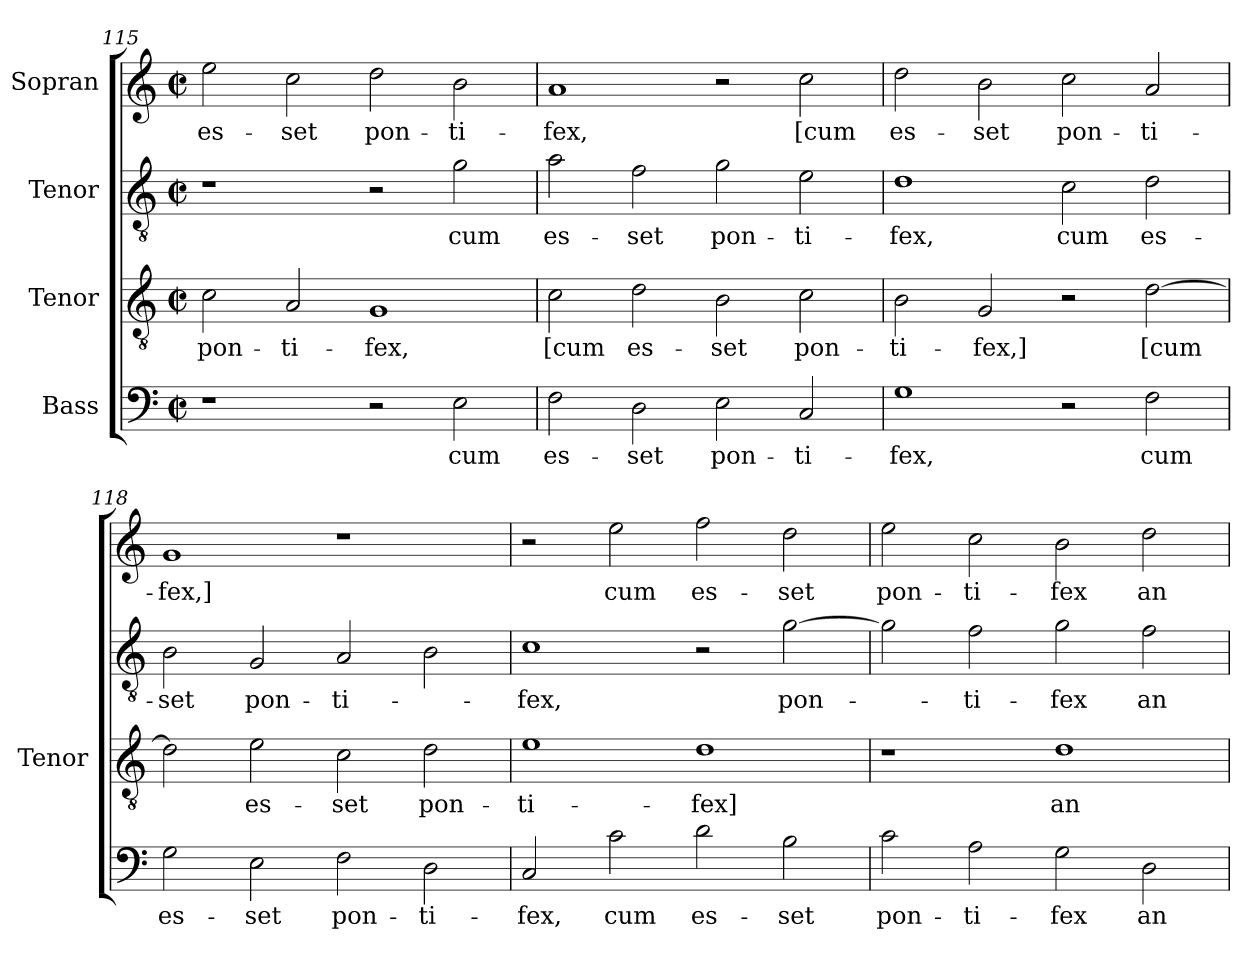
**kern	**text	**kern	**text	**kern	**text	**kern	**text
*part4	*part4	*part3	*part3	*part2	*part2	*part1	*part1
*staff4	*staff4	*staff3	*staff3	*staff2	*staff2	*staff1	*staff1
*I"Bass	*	*I"Tenor	*	*I"Tenor	*	*I"Sopran	*
*	*	*I'Tenor	*	*	*	*	*
*clefF4	*	*clefGv2	*	*clefGv2	*	*clefG2	*
*	*	*ITrd7c12	*	*ITrd7c12	*	*	*
*k[]	*	*k[]	*	*k[]	*	*k[]	*
*M2/2	*	*M2/2	*	*M2/2	*	*M2/2	*
*met(c|)	*	*met(c|)	*	*met(c|)	*	*met(c|)	*
=115	=115	=115	=115	=115	=115	=115	=115
!	!	!	!LO:LY:b:color=#000000	!	!	!	!
!	!	!	!	!	!	!	!LO:LY:b:color=#000000
1r	.	2Ci\	pon-	1r	.	2eei\	es-
!	!	!	!LO:LY:b:color=#000000	!	!	!	!
!	!	!	!	!	!	!	!LO:LY:b:color=#000000
.	.	2AAi/	-ti-	.	.	2cci\	-set
!	!	!	!LO:LY:b:color=#000000	!	!	!	!
!	!	!	!	!	!	!	!LO:LY:b:color=#000000
2r	.	1GGi	-fex,	2r	.	2ddi\	pon-
!	!LO:LY:b:color=#000000	!	!	!	!	!	!
!	!	!	!	!	!LO:LY:b:color=#000000	!	!
!	!	!	!	!	!	!	!LO:LY:b:color=#000000
2Ei\	cum	.	.	2Gi\	cum	2bi\	-ti-
!!LO:LB:g=z
=116	=116	=116	=116	=116	=116	=116	=116
!	!LO:LY:b:color=#000000	!	!	!	!	!	!
!	!	!	!LO:LY:b:color=#000000	!	!	!	!
!	!	!	!	!	!LO:LY:b:color=#000000	!	!
!	!	!	!	!	!	!	!LO:LY:b:color=#000000
2Fi\	es-	2Ci\	[cum	2Ai\	es-	1ai	-fex,
!	!LO:LY:b:color=#000000	!	!	!	!	!	!
!	!	!	!LO:LY:b:color=#000000	!	!	!	!
!	!	!	!	!	!LO:LY:b:color=#000000	!	!
2Di\	-set	2Di\	es-	2Fi\	-set	.	.
!	!LO:LY:b:color=#000000	!	!	!	!	!	!
!	!	!	!LO:LY:b:color=#000000	!	!	!	!
!	!	!	!	!	!LO:LY:b:color=#000000	!	!
2Ei\	pon-	2BBi\	-set	2Gi\	pon-	2r	.
!	!LO:LY:b:color=#000000	!	!	!	!	!	!
!	!	!	!LO:LY:b:color=#000000	!	!	!	!
!	!	!	!	!	!LO:LY:b:color=#000000	!	!
!	!	!	!	!	!	!	!LO:LY:b:color=#000000
2Ci/	-ti-	2Ci\	pon-	2Ei\	-ti-	2cci\	[cum
=117	=117	=117	=117	=117	=117	=117	=117
!	!LO:LY:b:color=#000000	!	!	!	!	!	!
!	!	!	!LO:LY:b:color=#000000	!	!	!	!
!	!	!	!	!	!LO:LY:b:color=#000000	!	!
!	!	!	!	!	!	!	!LO:LY:b:color=#000000
1Gi	-fex,	2BBi\	-ti-	1Di	-fex,	2ddi\	es-
!	!	!	!LO:LY:b:color=#000000	!	!	!	!
!	!	!	!	!	!	!	!LO:LY:b:color=#000000
.	.	2GGi/	-fex,]	.	.	2bi\	-set
!	!	!	!	!	!LO:LY:b:color=#000000	!	!
!	!	!	!	!	!	!	!LO:LY:b:color=#000000
2r	.	2r	.	2Ci\	cum	2cci\	pon-
!	!LO:LY:b:color=#000000	!	!	!	!	!	!
!	!	!	!LO:LY:b:color=#000000	!	!	!	!
!	!	!	!	!	!LO:LY:b:color=#000000	!	!
!	!	!	!	!	!	!	!LO:LY:b:color=#000000
2Fi\	cum	[>2Di\	[cum	2Di\	es-	2ai/	-ti-
=118	=118	=118	=118	=118	=118	=118	=118
!	!LO:LY:b:color=#000000	!	!	!	!	!	!
!	!	!	!	!	!LO:LY:b:color=#000000	!	!
!	!	!	!	!	!	!	!LO:LY:b:color=#000000
2Gi\	es-	2Di\]	.	2BBi\	-set	1gi	-fex,]
!	!LO:LY:b:color=#000000	!	!	!	!	!	!
!	!	!	!LO:LY:b:color=#000000	!	!	!	!
!	!	!	!	!	!LO:LY:b:color=#000000	!	!
2Ei\	-set	2Ei\	es-	2GGi/	pon-	.	.
!	!LO:LY:b:color=#000000	!	!	!	!	!	!
!	!	!	!LO:LY:b:color=#000000	!	!	!	!
!	!	!	!	!	!LO:LY:b:color=#000000	!	!
2Fi\	pon-	2Ci\	-set	2AAi/	-ti-	1r	.
!	!LO:LY:b:color=#000000	!	!	!	!	!	!
!	!	!	!LO:LY:b:color=#000000	!	!	!	!
2Di\	-ti-	2Di\	pon-	2BBi\	.	.	.
=119	=119	=119	=119	=119	=119	=119	=119
!	!LO:LY:b:color=#000000	!	!	!	!	!	!
!	!	!	!LO:LY:b:color=#000000	!	!	!	!
!	!	!	!	!	!LO:LY:b:color=#000000	!	!
2Ci/	-fex,	1Ei	-ti-	1Ci	-fex,	2r	.
!	!LO:LY:b:color=#000000	!	!	!	!	!	!
!	!	!	!	!	!	!	!LO:LY:b:color=#000000
2ci\	cum	.	.	.	.	2eei\	cum
!	!LO:LY:b:color=#000000	!	!	!	!	!	!
!	!	!	!LO:LY:b:color=#000000	!	!	!	!
!	!	!	!	!	!	!	!LO:LY:b:color=#000000
2di\	es-	1Di	-fex]	2r	.	2ffi\	es-
!	!LO:LY:b:color=#000000	!	!	!	!	!	!
!	!	!	!	!	!LO:LY:b:color=#000000	!	!
!	!	!	!	!	!	!	!LO:LY:b:color=#000000
2Bi\	-set	.	.	[>2Gi\	pon-	2ddi\	-set
=120	=120	=120	=120	=120	=120	=120	=120
!	!LO:LY:b:color=#000000	!	!	!	!	!	!
!	!	!	!	!	!	!	!LO:LY:b:color=#000000
2ci\	pon-	1r	.	2Gi\]	.	2eei\	pon-
!	!LO:LY:b:color=#000000	!	!	!	!	!	!
!	!	!	!	!	!LO:LY:b:color=#000000	!	!
!	!	!	!	!	!	!	!LO:LY:b:color=#000000
2Ai\	-ti-	.	.	2Fi\	-ti-	2cci\	-ti-
!	!LO:LY:b:color=#000000	!	!	!	!	!	!
!	!	!	!LO:LY:b:color=#000000	!	!	!	!
!	!	!	!	!	!LO:LY:b:color=#000000	!	!
!	!	!	!	!	!	!	!LO:LY:b:color=#000000
2Gi\	-fex	1Di	an-	2Gi\	-fex	2bi\	-fex
!	!LO:LY:b:color=#000000	!	!	!	!	!	!
!	!	!	!	!	!LO:LY:b:color=#000000	!	!
!	!	!	!	!	!	!	!LO:LY:b:color=#000000
2Di\	an-	.	.	2Fi\	an-	2ddi\	an-
=	=	=	=	=	=	=	=
*-	*-	*-	*-	*-	*-	*-	*-
